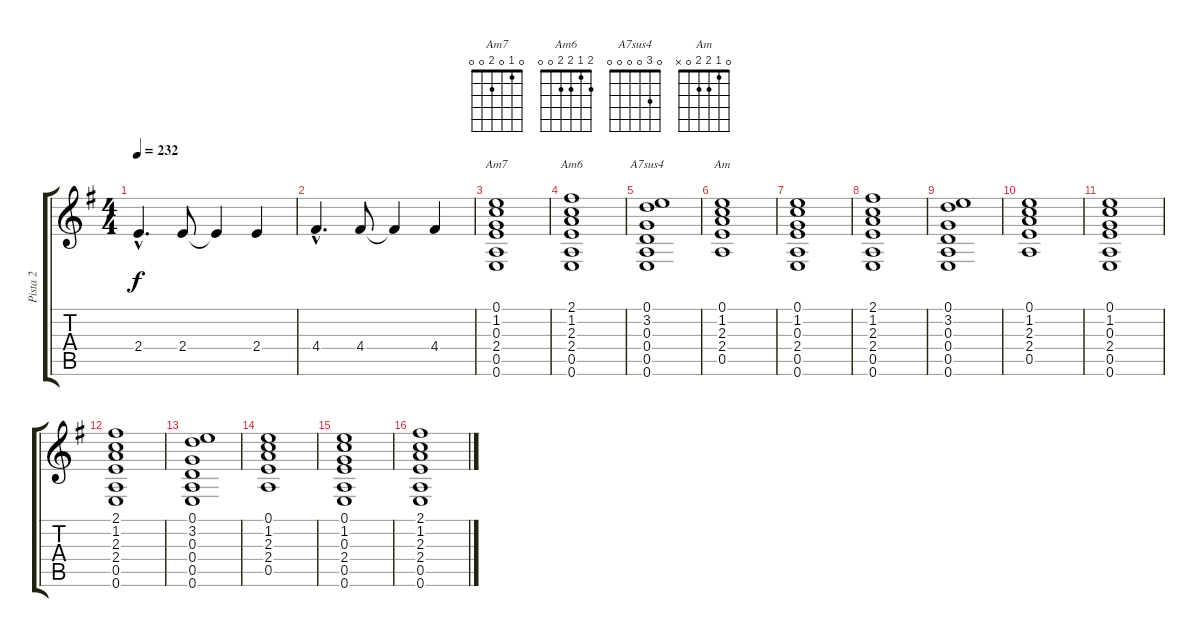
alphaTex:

\track ("Pista 2" "Pista 2") {instrument distortionguitar}
\staff {score tabs}
\tuning (E4 B3 G3 D3 A2 E2) {hide}
\chord ("Am7" 0 1 0 2 0 0)
\chord ("Am6" 2 1 2 2 0 0)
\chord ("A7sus4" 0 3 0 0 0 0)
\chord ("Am" 0 1 2 2 0 x)
\ts (4 4)
\tempo 232
\clef g2
\ks g
2.4{hac}.4{d dy f} 2.4.8 2.4{t}.4 2.4.4 |
4.4{hac}.4{d} 4.4.8 4.4{t}.4 4.4.4 |
(0.1 1.2 0.3 2.4 0.5 0.6).1{ch "Am7"} |
(2.1 1.2 2.3 2.4 0.5 0.6).1{ch "Am6"} |
(0.1 3.2 0.3 0.4 0.5 0.6).1{ch "A7sus4"} |
(0.1 1.2 2.3 2.4 0.5).1{ch "Am"} |
(0.1 1.2 0.3 2.4 0.5 0.6).1 |
(2.1 1.2 2.3 2.4 0.5 0.6).1 |
(0.1 3.2 0.3 0.4 0.5 0.6).1 |
(0.1 1.2 2.3 2.4 0.5).1 |
(0.1 1.2 0.3 2.4 0.5 0.6).1 |
(2.1 1.2 2.3 2.4 0.5 0.6).1 |
(0.1 3.2 0.3 0.4 0.5 0.6).1 |
(0.1 1.2 2.3 2.4 0.5).1 |
(0.1 1.2 0.3 2.4 0.5 0.6).1 |
(2.1 1.2 2.3 2.4 0.5 0.6).1
